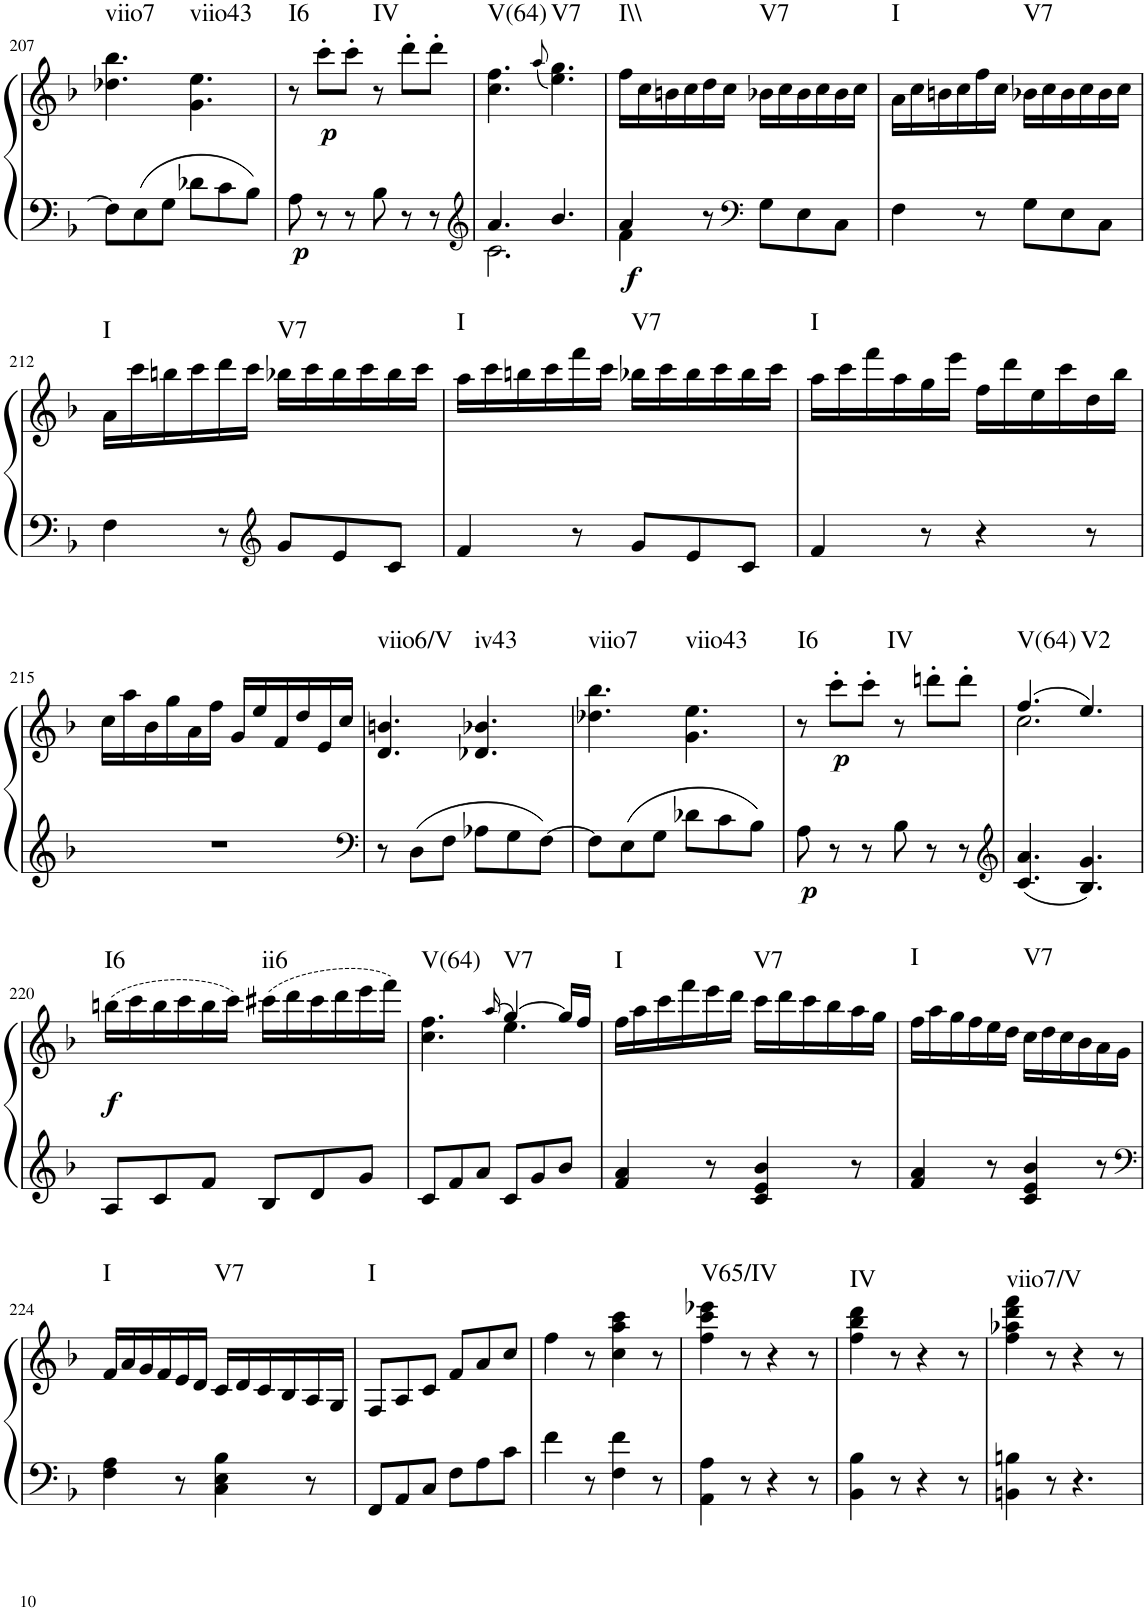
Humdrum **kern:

**kern	**kern	**dynam	**harte
*part1	*part1	*part1	*part1
*staff2	*staff1	*staff1/2	*
*I"Piano, Piano right	*	*	*
*I'Pno.	*	*	*
!!LO:PB:g=z
*clefF4	*clefG2	*	*
*k[b-]	*k[b-]	*	*
*M6/8	*M6/8	*	*
=207	=207	=207	=207
!	!	!	!LO:H:kt=viio7
8F\L]	4.dd-X\ 4.bb-\	.	N
8E\	.	.	.
8G\J	.	.	.
!	!	!	!LO:H:kt=viio43
8d-X\L	4.g\ 4.ee\	.	N
8c\	.	.	.
8B-\J	.	.	.
=208	=208	=208	=208
!	!	!LO:DY:b=2	!LO:H:kt=I6
8A\	8r	p	N
!	!	!LO:DY:b	!
8r	8ccc'\L	p	.
8r	8ccc'\J	.	.
!	!	!	!LO:H:kt=IV
8B-\	8r	.	N
8r	8ddd'\L	.	.
8r	8ddd'\J	.	.
=209	=209	=209	=209
*clefG2	*	*	*
*^	*	*	*
!	!	!	!	!LO:H:kt=V(64)
4.a/	2.c\	4.cc\ 4.ff\	.	N
.	.	(8qaa/	.	.
!	!	!	!	!LO:H:kt=V7
4.b-/	.	4.ee\ 4.gg\)	.	N
=210	=210	=210	=210	=210
!	!	!	!LO:DY:b=2	!LO:H:kt=I\\
4a/	4f\	16ff\LL	f	N
.	.	16cc\	.	.
.	.	16bn\	.	.
.	.	16cc\	.	.
8r	2ryy	16dd\	.	.
.	.	16cc\JJ	.	.
*clefF4	*	*	*	*
!	!	!	!	!LO:H:kt=V7
8G\L	.	16b-X\LL	.	N
.	.	16cc\	.	.
8E\	.	16b-\	.	.
.	.	16cc\	.	.
8C\J	.	16b-\	.	.
.	.	16cc\JJ	.	.
*v	*v	*	*	*
=211	=211	=211	=211
!	!	!	!LO:H:kt=I
4F\	16a\LL	.	N
.	16cc\	.	.
.	16bn\	.	.
.	16cc\	.	.
8r	16ff\	.	.
.	16cc\JJ	.	.
!	!	!	!LO:H:kt=V7
8G\L	16b-X\LL	.	N
.	16cc\	.	.
8E\	16b-\	.	.
.	16cc\	.	.
8C\J	16b-\	.	.
.	16cc\JJ	.	.
!!LO:LB:g=z
=212	=212	=212	=212
!	!	!	!LO:H:kt=I
4F\	16a\LL	.	N
.	16ccc\	.	.
.	16bbn\	.	.
.	16ccc\	.	.
8r	16ddd\	.	.
.	16ccc\JJ	.	.
*clefG2	*	*	*
!	!	!	!LO:H:kt=V7
8g/L	16bb-X\LL	.	N
.	16ccc\	.	.
8e/	16bb-\	.	.
.	16ccc\	.	.
8c/J	16bb-\	.	.
.	16ccc\JJ	.	.
=213	=213	=213	=213
!	!	!	!LO:H:kt=I
4f/	16aa\LL	.	N
.	16ccc\	.	.
.	16bbn\	.	.
.	16ccc\	.	.
8r	16fff\	.	.
.	16ccc\JJ	.	.
!	!	!	!LO:H:kt=V7
8g/L	16bb-X\LL	.	N
.	16ccc\	.	.
8e/	16bb-\	.	.
.	16ccc\	.	.
8c/J	16bb-\	.	.
.	16ccc\JJ	.	.
=214	=214	=214	=214
!	!	!	!LO:H:kt=I
4f/	16aa\LL	.	N
.	16ccc\	.	.
.	16fff\	.	.
.	16aa\	.	.
8r	16gg\	.	.
.	16eee\JJ	.	.
4r	16ff\LL	.	.
.	16ddd\	.	.
.	16ee\	.	.
.	16ccc\	.	.
8r	16dd\	.	.
.	16bb-\JJ	.	.
!!LO:LB:g=z
=215	=215	=215	=215
2.r	16cc\LL	.	.
.	16aa\	.	.
.	16b-\	.	.
.	16gg\	.	.
.	16a\	.	.
.	16ff\JJ	.	.
.	16g/LL	.	.
.	16ee/	.	.
.	16f/	.	.
.	16dd/	.	.
.	16e/	.	.
.	16cc/JJ	.	.
=216	=216	=216	=216
*clefF4	*	*	*
!	!	!	!LO:H:kt=viio6/V
8r	4.d/ 4.bn/	.	N
8D\L	.	.	.
8F\J	.	.	.
!	!	!	!LO:H:kt=iv43
8A-X\L	4.d-X/ 4.b-X/	.	N
8G\	.	.	.
[8F\J	.	.	.
=217	=217	=217	=217
!	!	!	!LO:H:kt=viio7
8F\L]	4.dd-X\ 4.bb-\	.	N
8E\	.	.	.
8G\J	.	.	.
!	!	!	!LO:H:kt=viio43
8d-X\L	4.g\ 4.ee\	.	N
8c\	.	.	.
8B-\J	.	.	.
=218	=218	=218	=218
!	!	!LO:DY:b=2	!LO:H:kt=I6
8A\	8r	p	N
!	!	!LO:DY:b	!
8r	8ccc'\L	p	.
8r	8ccc'\J	.	.
!	!	!	!LO:H:kt=IV
8B-\	8r	.	N
8r	8dddn'\L	.	.
8r	8ddd'\J	.	.
=219	=219	=219	=219
*clefG2	*	*	*
*	*^	*	*
!	!	!	!	!LO:H:kt=V(64)
4.c/ 4.a/	(4.ff/	2.cc\	.	N
!	!	!	!	!LO:H:kt=V2
4.B-/ 4.g/	4.ee/)	.	.	N
*	*v	*v	*	*
!!LO:LB:g=z
=220	=220	=220	=220
!	!	!LO:DY:b	!LO:H:kt=I6
8A/L	(16bbn\LL	f	N
.	16ccc\	.	.
8c/	16bb\	.	.
.	16ccc\	.	.
8f/J	16bb\	.	.
.	16ccc\JJ)	.	.
!	!	!	!LO:H:kt=ii6
8B-/L	(16ccc#X\LL	.	N
.	16ddd\	.	.
8d/	16ccc#\	.	.
.	16ddd\	.	.
8g/J	16eee\	.	.
.	16fff\JJ)	.	.
=221	=221	=221	=221
*	*^	*	*
!	!	!	!	!LO:H:kt=V(64)
8c/L	4.cc\ 4.ff\	4.ryy	.	N
8f/	.	.	.	.
8a/J	.	.	.	.
.	(16qaa/	.	.	.
!	!	!	!	!LO:H:kt=V7
8c/L	[4gg/)	4.ee\	.	N
8g/	.	.	.	.
8b-/J	16gg/LL]	.	.	.
.	16ff/JJ	.	.	.
*	*v	*v	*	*
=222	=222	=222	=222
!	!	!	!LO:H:kt=I
4f/ 4a/	16ff\LL	.	N
.	16aa\	.	.
.	16ccc\	.	.
.	16fff\	.	.
8r	16eee\	.	.
.	16ddd\JJ	.	.
!	!	!	!LO:H:kt=V7
4c/ 4e/ 4b-/	16ccc\LL	.	N
.	16ddd\	.	.
.	16ccc\	.	.
.	16bb-\	.	.
8r	16aa\	.	.
.	16gg\JJ	.	.
=223	=223	=223	=223
!	!	!	!LO:H:kt=I
4f/ 4a/	16ff\LL	.	N
.	16aa\	.	.
.	16gg\	.	.
.	16ff\	.	.
8r	16ee\	.	.
.	16dd\JJ	.	.
!	!	!	!LO:H:kt=V7
4c/ 4e/ 4b-/	16cc\LL	.	N
.	16dd\	.	.
.	16cc\	.	.
.	16b-\	.	.
8r	16a\	.	.
.	16g\JJ	.	.
!!LO:LB:g=z
=224	=224	=224	=224
*clefF4	*	*	*
!	!	!	!LO:H:kt=I
4F\ 4A\	16f/LL	.	N
.	16a/	.	.
.	16g/	.	.
.	16f/	.	.
8r	16e/	.	.
.	16d/JJ	.	.
!	!	!	!LO:H:kt=V7
4C\ 4E\ 4B-\	16c/LL	.	N
.	16d/	.	.
.	16c/	.	.
.	16B-/	.	.
8r	16A/	.	.
.	16G/JJ	.	.
=225	=225	=225	=225
!	!	!	!LO:H:kt=I
8FF/L	8F/L	.	N
8AA/	8A/	.	.
8C/J	8c/J	.	.
8F\L	8f/L	.	.
8A\	8a/	.	.
8c\J	8cc/J	.	.
=226	=226	=226	=226
4f\	4ff\	.	.
8r	8r	.	.
4F\ 4f\	4cc\ 4aa\ 4ccc\	.	.
8r	8r	.	.
=227	=227	=227	=227
!	!	!	!LO:H:kt=V65/IV
4AA\ 4A\	4ff\ 4ccc\ 4eee-X\	.	N
8r	8r	.	.
4r	4r	.	.
8r	8r	.	.
=228	=228	=228	=228
!	!	!	!LO:H:kt=IV
4BB-\ 4B-\	4ff\ 4bb-\ 4ddd\	.	N
8r	8r	.	.
4r	4r	.	.
8r	8r	.	.
=229	=229	=229	=229
!	!	!	!LO:H:kt=viio7/V
4BBn\ 4Bn\	4ff\ 4aa-X\ 4ddd\ 4fff\	.	N
8r	8r	.	.
4.r	4r	.	.
.	8r	.	.
=	=	=	=
*-	*-	*-	*-
